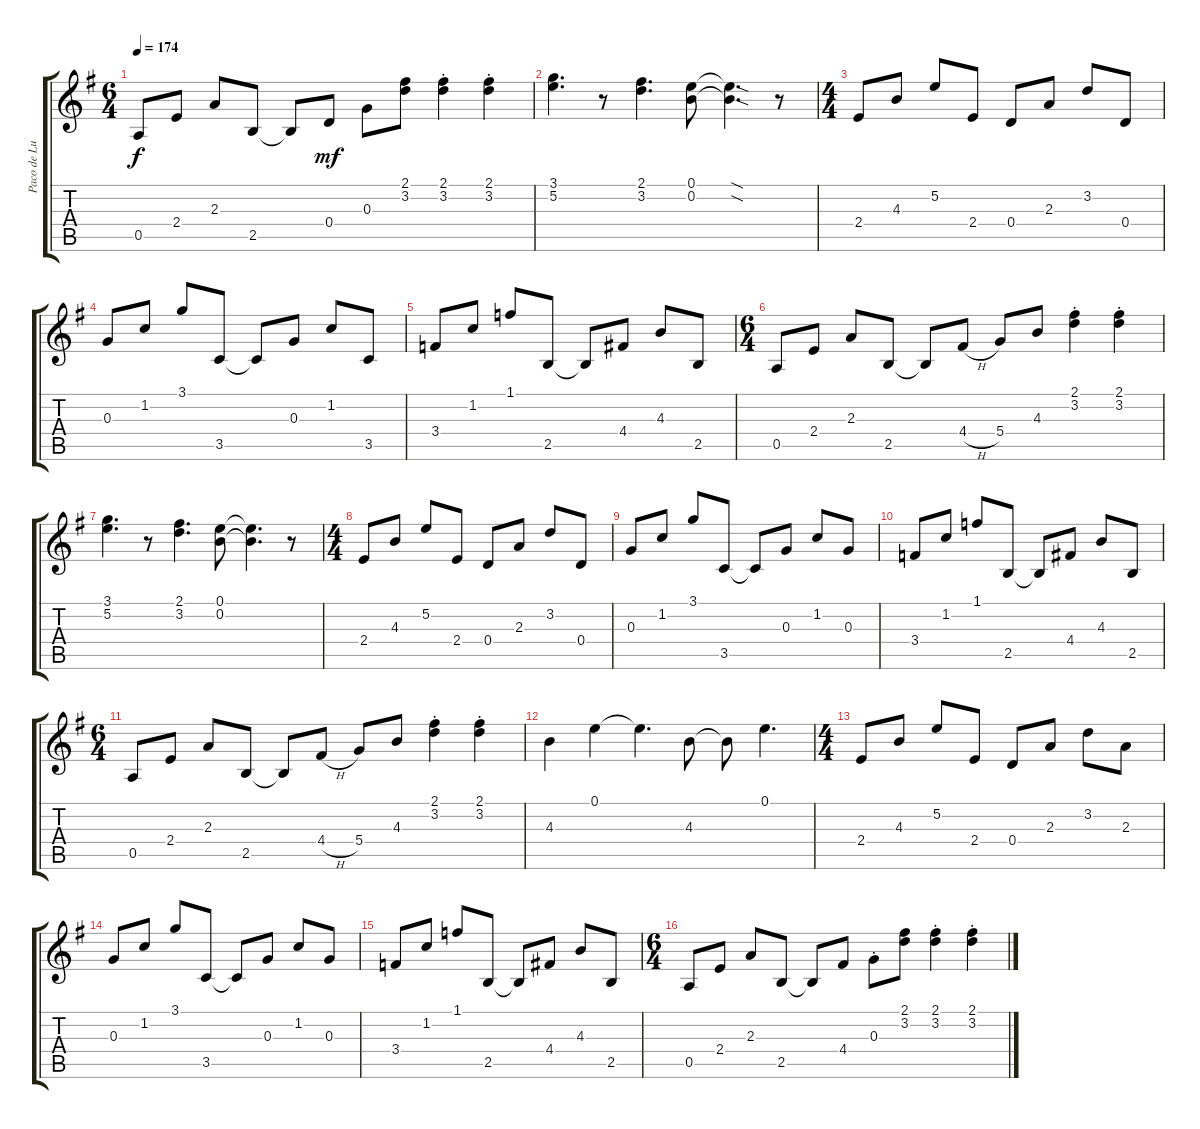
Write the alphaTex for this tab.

\track ("Paco de Lucía" "Paco de Lu") {instrument acousticguitarnylon}
\staff {score tabs}
\tuning (E4 B3 G3 D3 A2 E2) {hide}
\ts (6 4)
\tempo 174
\clef g2
\ks g
0.5.8{dy f} 2.4.8 2.3.8 2.5.8 2.5{t}.8 0.4.8{dy mf} 0.3.8 (2.1 3.2).8 (2.1{st} 3.2{st}).4 (2.1{st} 3.2{st}).4 |
(3.1 5.2).4{d} r.8 (2.1 3.2).4{d} (0.1 0.2).8 (0.1{sod t} 0.2{sod t}).4{d} r.8 |
\ts (4 4)
2.4.8 4.3.8 5.2.8 2.4.8 0.4.8 2.3.8 3.2.8 0.4.8 |
0.3.8 1.2.8 3.1.8 3.5.8 3.5{t}.8 0.3.8 1.2.8 3.5.8 |
3.4.8 1.2.8 1.1.8 2.5.8 2.5{t}.8 4.4.8 4.3.8 2.5.8 |
\ts (6 4)
0.5.8 2.4.8 2.3.8 2.5.8 2.5{t}.8 4.4{h}.8 5.4.8 4.3.8 (2.1{st} 3.2{st}).4 (2.1{st} 3.2{st}).4 |
(3.1 5.2).4{d} r.8 (2.1 3.2).4{d} (0.1 0.2).8 (0.1{t} 0.2{t}).4{d} r.8 |
\ts (4 4)
2.4.8 4.3.8 5.2.8 2.4.8 0.4.8 2.3.8 3.2.8 0.4.8 |
0.3.8 1.2.8 3.1.8 3.5.8 3.5{t}.8 0.3.8 1.2.8 0.3.8 |
3.4.8 1.2.8 1.1.8 2.5.8 2.5{t}.8 4.4.8 4.3.8 2.5.8 |
\ts (6 4)
0.5.8 2.4.8 2.3.8 2.5.8 2.5{t}.8 4.4{h}.8 5.4.8 4.3.8 (2.1{st} 3.2{st}).4 (2.1{st} 3.2{st}).4 |
4.3.4 0.1.4 0.1{t}.4{d} 4.3.8 4.3{t}.8 0.1.4{d} |
\ts (4 4)
2.4.8 4.3.8 5.2.8 2.4.8 0.4.8 2.3.8 3.2.8 2.3.8 |
0.3.8 1.2.8 3.1.8 3.5.8 3.5{t}.8 0.3.8 1.2.8 0.3.8 |
3.4.8 1.2.8 1.1.8 2.5.8 2.5{t}.8 4.4.8 4.3.8 2.5.8 |
\ts (6 4)
0.5.8 2.4.8 2.3.8 2.5.8 2.5{t}.8 4.4.8 0.3{st}.8 (2.1 3.2).8 (2.1{st} 3.2{st}).4 (2.1{st} 3.2{st}).4
